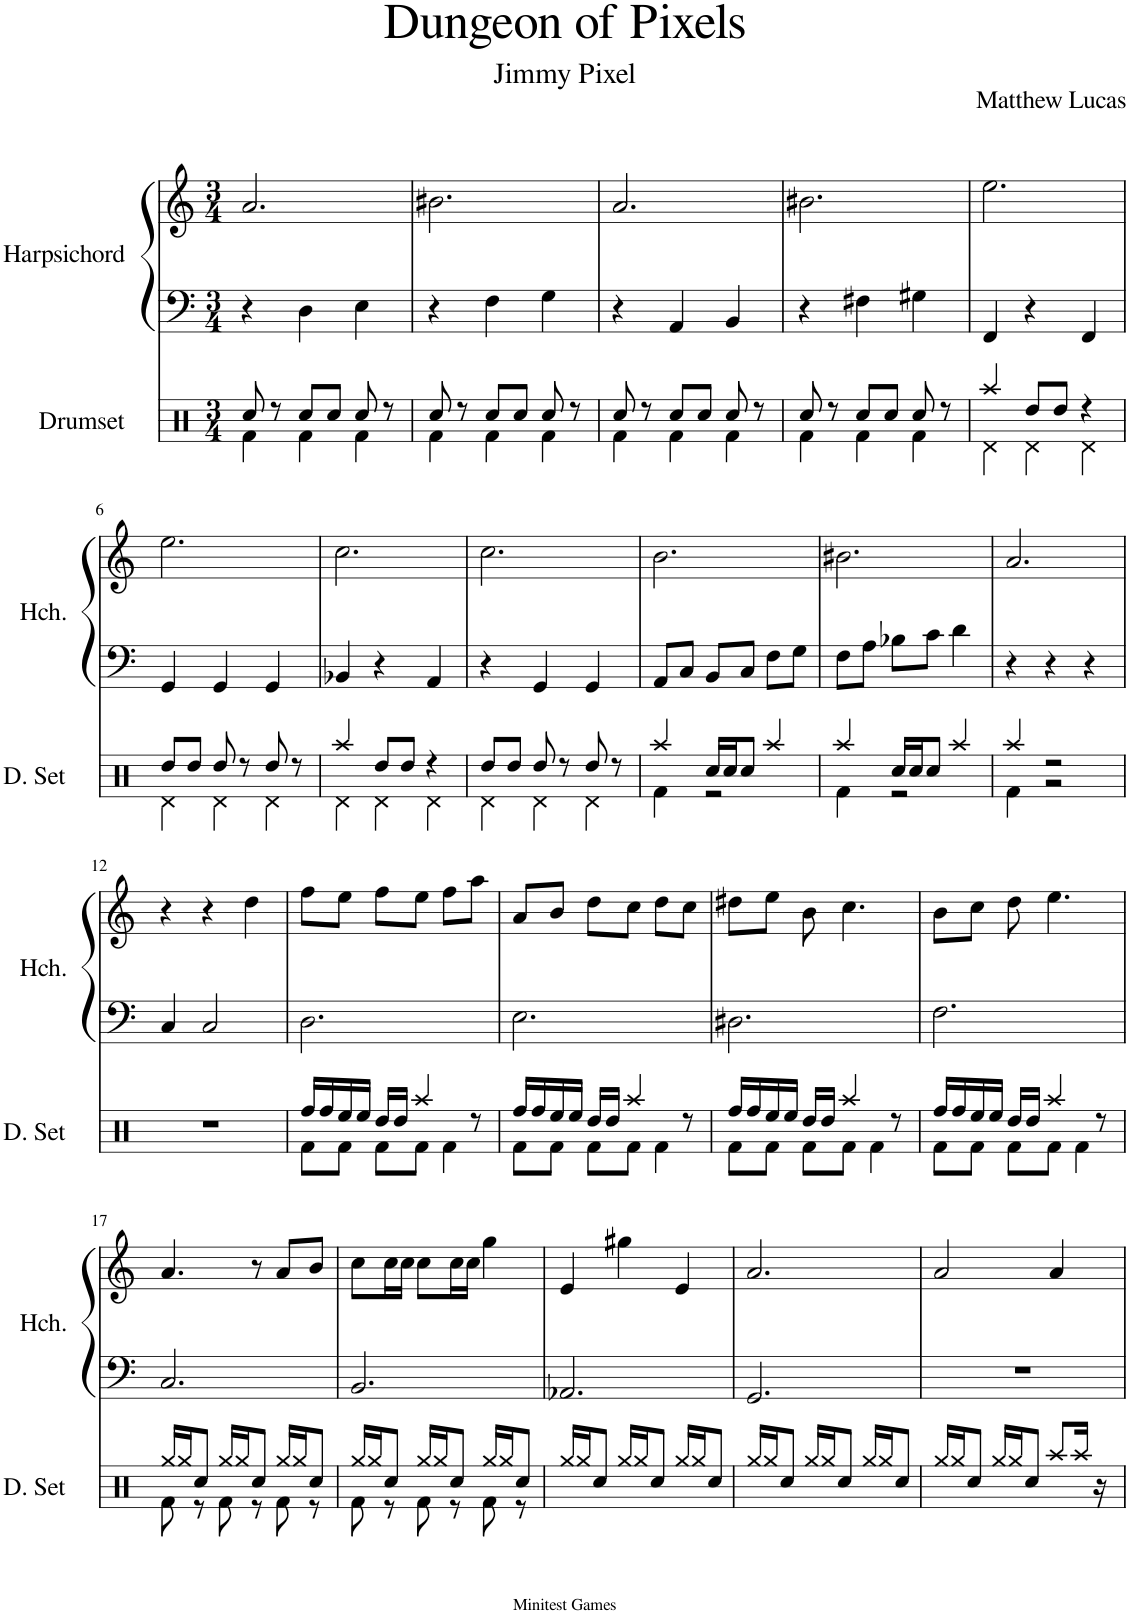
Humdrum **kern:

**kern	**kern	**kern
*part2	*part1	*part1
*staff3	*staff2	*staff1
*I"Drumset	*I"Harpsichord	*
*I'D. Set	*I'Hch.	*
*clefX	*clefF4	*clefG2
*k[]	*k[]	*k[]
*M3/4	*M3/4	*M3/4
=1	=1	=1
*^	*	*
8Rcc/	4Rf\	4r	2.a/
8r	.	.	.
8Rcc/L	4Rf\	4D\	.
8Rcc/J	.	.	.
8Rcc/	4Rf\	4E\	.
8r	.	.	.
=2	=2	=2	=2
8Rcc/	4Rf\	4r	2.b#X\
8r	.	.	.
8Rcc/L	4Rf\	4F\	.
8Rcc/J	.	.	.
8Rcc/	4Rf\	4G\	.
8r	.	.	.
=3	=3	=3	=3
8Rcc/	4Rf\	4r	2.a/
8r	.	.	.
8Rcc/L	4Rf\	4AA/	.
8Rcc/J	.	.	.
8Rcc/	4Rf\	4BB/	.
8r	.	.	.
=4	=4	=4	=4
8Rcc/	4Rf\	4r	2.b#X\
8r	.	.	.
8Rcc/L	4Rf\	4F#X\	.
8Rcc/J	.	.	.
8Rcc/	4Rf\	4G#X\	.
8r	.	.	.
=5	=5	=5	=5
4Raa/	4Rd\	4FF/	2.ee\
8Rdd/L	4Rd\	4r	.
8Rdd/J	.	.	.
4r	4Rd\	4FF/	.
!!LO:LB:g=z
=6	=6	=6	=6
8Rdd/L	4Rd\	4GG/	2.ee\
8Rdd/J	.	.	.
8Rdd/	4Rd\	4GG/	.
8r	.	.	.
8Rdd/	4Rd\	4GG/	.
8r	.	.	.
=7	=7	=7	=7
4Raa/	4Rd\	4BB-X/	2.cc\
8Rdd/L	4Rd\	4r	.
8Rdd/J	.	.	.
4r	4Rd\	4AA/	.
=8	=8	=8	=8
8Rdd/L	4Rd\	4r	2.cc\
8Rdd/J	.	.	.
8Rdd/	4Rd\	4GG/	.
8r	.	.	.
8Rdd/	4Rd\	4GG/	.
8r	.	.	.
=9	=9	=9	=9
4Raa/	4Rf\	8AA/L	2.b\
.	.	8C/J	.
16Rcc/LL	2r	8BB/L	.
16Rcc/J	.	.	.
8Rcc/J	.	8C/J	.
4Raa/	.	8F\L	.
.	.	8G\J	.
=10	=10	=10	=10
4Raa/	4Rf\	8F\L	2.b#X\
.	.	8A\J	.
16Rcc/LL	2r	8B-X\L	.
16Rcc/J	.	.	.
8Rcc/J	.	8c\J	.
4Raa/	.	4d\	.
=11	=11	=11	=11
4Raa/	4Rf\	4r	2.a/
2r	2r	4r	.
.	.	4r	.
*v	*v	*	*
!!LO:LB:g=z
=12	=12	=12
2.r	4C/	4r
.	2C/	4r
.	.	4dd\
=13	=13	=13
*^	*	*
16Rff/LL	8Rf\L	2.D\	8ff\L
16Rff/	.	.	.
16Ree/	8Rf\J	.	8ee\J
16Ree/JJ	.	.	.
16Rdd/LL	8Rf\L	.	8ff\L
16Rdd/JJ	.	.	.
4Raa/	8Rf\J	.	8ee\J
.	4Rf\	.	8ff\L
8r	.	.	8aa\J
=14	=14	=14	=14
16Rff/LL	8Rf\L	2.E\	8a/L
16Rff/	.	.	.
16Ree/	8Rf\J	.	8b/J
16Ree/JJ	.	.	.
16Rdd/LL	8Rf\L	.	8dd\L
16Rdd/JJ	.	.	.
4Raa/	8Rf\J	.	8cc\J
.	4Rf\	.	8dd\L
8r	.	.	8cc\J
=15	=15	=15	=15
16Rff/LL	8Rf\L	2.D#X\	8dd#X\L
16Rff/	.	.	.
16Ree/	8Rf\J	.	8ee\J
16Ree/JJ	.	.	.
16Rdd/LL	8Rf\L	.	8b\
16Rdd/JJ	.	.	.
4Raa/	8Rf\J	.	4.cc\
.	4Rf\	.	.
8r	.	.	.
=16	=16	=16	=16
16Rff/LL	8Rf\L	2.F\	8b\L
16Rff/	.	.	.
16Ree/	8Rf\J	.	8cc\J
16Ree/JJ	.	.	.
16Rdd/LL	8Rf\L	.	8dd\
16Rdd/JJ	.	.	.
4Raa/	8Rf\J	.	4.ee\
.	4Rf\	.	.
8r	.	.	.
!!LO:LB:g=z
=17	=17	=17	=17
16Rgg/LL	8Rf\	2.C/	4.a/
16Rgg/J	.	.	.
8Rcc/J	8r	.	.
16Rgg/LL	8Rf\	.	.
16Rgg/J	.	.	.
8Rcc/J	8r	.	8r
16Rgg/LL	8Rf\	.	8a/L
16Rgg/J	.	.	.
8Rcc/J	8r	.	8b/J
=18	=18	=18	=18
16Rgg/LL	8Rf\	2.BB/	8cc\L
16Rgg/J	.	.	.
8Rcc/J	8r	.	16cc\L
.	.	.	16cc\JJ
16Rgg/LL	8Rf\	.	8cc\L
16Rgg/J	.	.	.
8Rcc/J	8r	.	16cc\L
.	.	.	16cc\JJ
16Rgg/LL	8Rf\	.	4gg\
16Rgg/J	.	.	.
8Rcc/J	8r	.	.
*v	*v	*	*
=19	=19	=19
16Rgg/LL	2.AA-X/	4e/
16Rgg/J	.	.
8Rcc/J	.	.
16Rgg/LL	.	4gg#X\
16Rgg/J	.	.
8Rcc/J	.	.
16Rgg/LL	.	4e/
16Rgg/J	.	.
8Rcc/J	.	.
=20	=20	=20
16Rgg/LL	2.GG/	2.a/
16Rgg/J	.	.
8Rcc/J	.	.
16Rgg/LL	.	.
16Rgg/J	.	.
8Rcc/J	.	.
16Rgg/LL	.	.
16Rgg/J	.	.
8Rcc/J	.	.
=21	=21	=21
16Rgg/LL	2.r	2a/
16Rgg/J	.	.
8Rcc/J	.	.
16Rgg/LL	.	.
16Rgg/J	.	.
8Rcc/J	.	.
8Raa/L	.	4a/
16Raa/Jk	.	.
16r	.	.
=	=	=
*-	*-	*-
